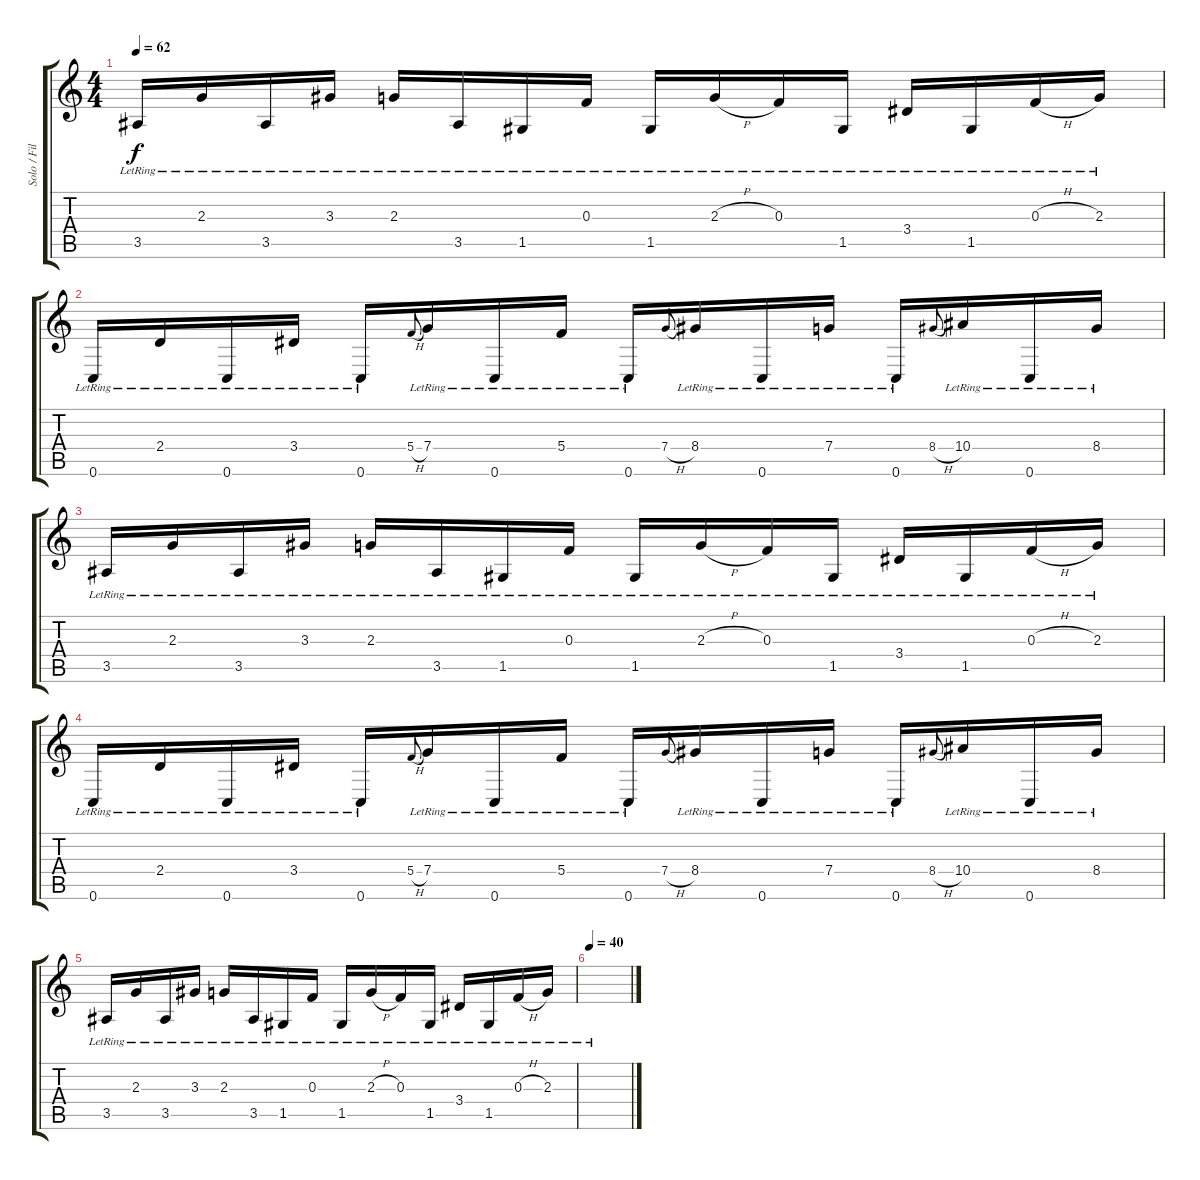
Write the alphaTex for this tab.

\track ("Solo / Fills" "Solo / Fil") {instrument distortionguitar}
\staff {score tabs}
\tuning (D4 A3 F3 C3 G2 C2) {hide}
\ts (4 4)
\tempo 62
\clef g2
\ks c
3.5{lr}.16{dy f} 2.3{lr}.16 3.5{lr}.16 3.3{lr}.16 2.3{lr}.16 3.5{lr}.16 1.5{lr}.16 0.3{lr}.16 1.5{lr}.16 2.3{h lr}.16 0.3{lr}.16 1.5{lr}.16 3.4{lr}.16 1.5{lr}.16 0.3{h lr}.16 2.3{lr}.16 |
0.6{lr}.16{volume 13 instrument acousticguitarsteel} 2.4{lr}.16 0.6{lr}.16 3.4{lr}.16 0.6{lr}.16 5.4{h}.8{gr onbeat} 7.4{lr}.16 0.6{lr}.16 5.4{lr}.16 0.6{lr}.16 7.4{h}.8{gr onbeat} 8.4{lr}.16 0.6{lr}.16 7.4{lr}.16 0.6{lr}.16 8.4{h}.8{gr onbeat} 10.4{lr}.16 0.6{lr}.16 8.4{lr}.16 |
3.5{lr}.16 2.3{lr}.16 3.5{lr}.16 3.3{lr}.16 2.3{lr}.16 3.5{lr}.16 1.5{lr}.16 0.3{lr}.16 1.5{lr}.16 2.3{h lr}.16 0.3{lr}.16 1.5{lr}.16 3.4{lr}.16 1.5{lr}.16 0.3{h lr}.16 2.3{lr}.16 |
0.6{lr}.16{volume 13 instrument acousticguitarsteel} 2.4{lr}.16 0.6{lr}.16 3.4{lr}.16 0.6{lr}.16 5.4{h}.8{gr onbeat} 7.4{lr}.16 0.6{lr}.16 5.4{lr}.16 0.6{lr}.16 7.4{h}.8{gr onbeat} 8.4{lr}.16 0.6{lr}.16 7.4{lr}.16 0.6{lr}.16 8.4{h}.8{gr onbeat} 10.4{lr}.16 0.6{lr}.16 8.4{lr}.16 |
3.5{lr}.16 2.3{lr}.16 3.5{lr}.16 3.3{lr}.16 2.3{lr}.16 3.5{lr}.16 1.5{lr}.16 0.3{lr}.16 1.5{lr}.16 2.3{h lr}.16 0.3{lr}.16 1.5{lr}.16 3.4{lr}.16 1.5{lr}.16 0.3{h lr}.16 2.3{lr}.16 |
\tempo 40
